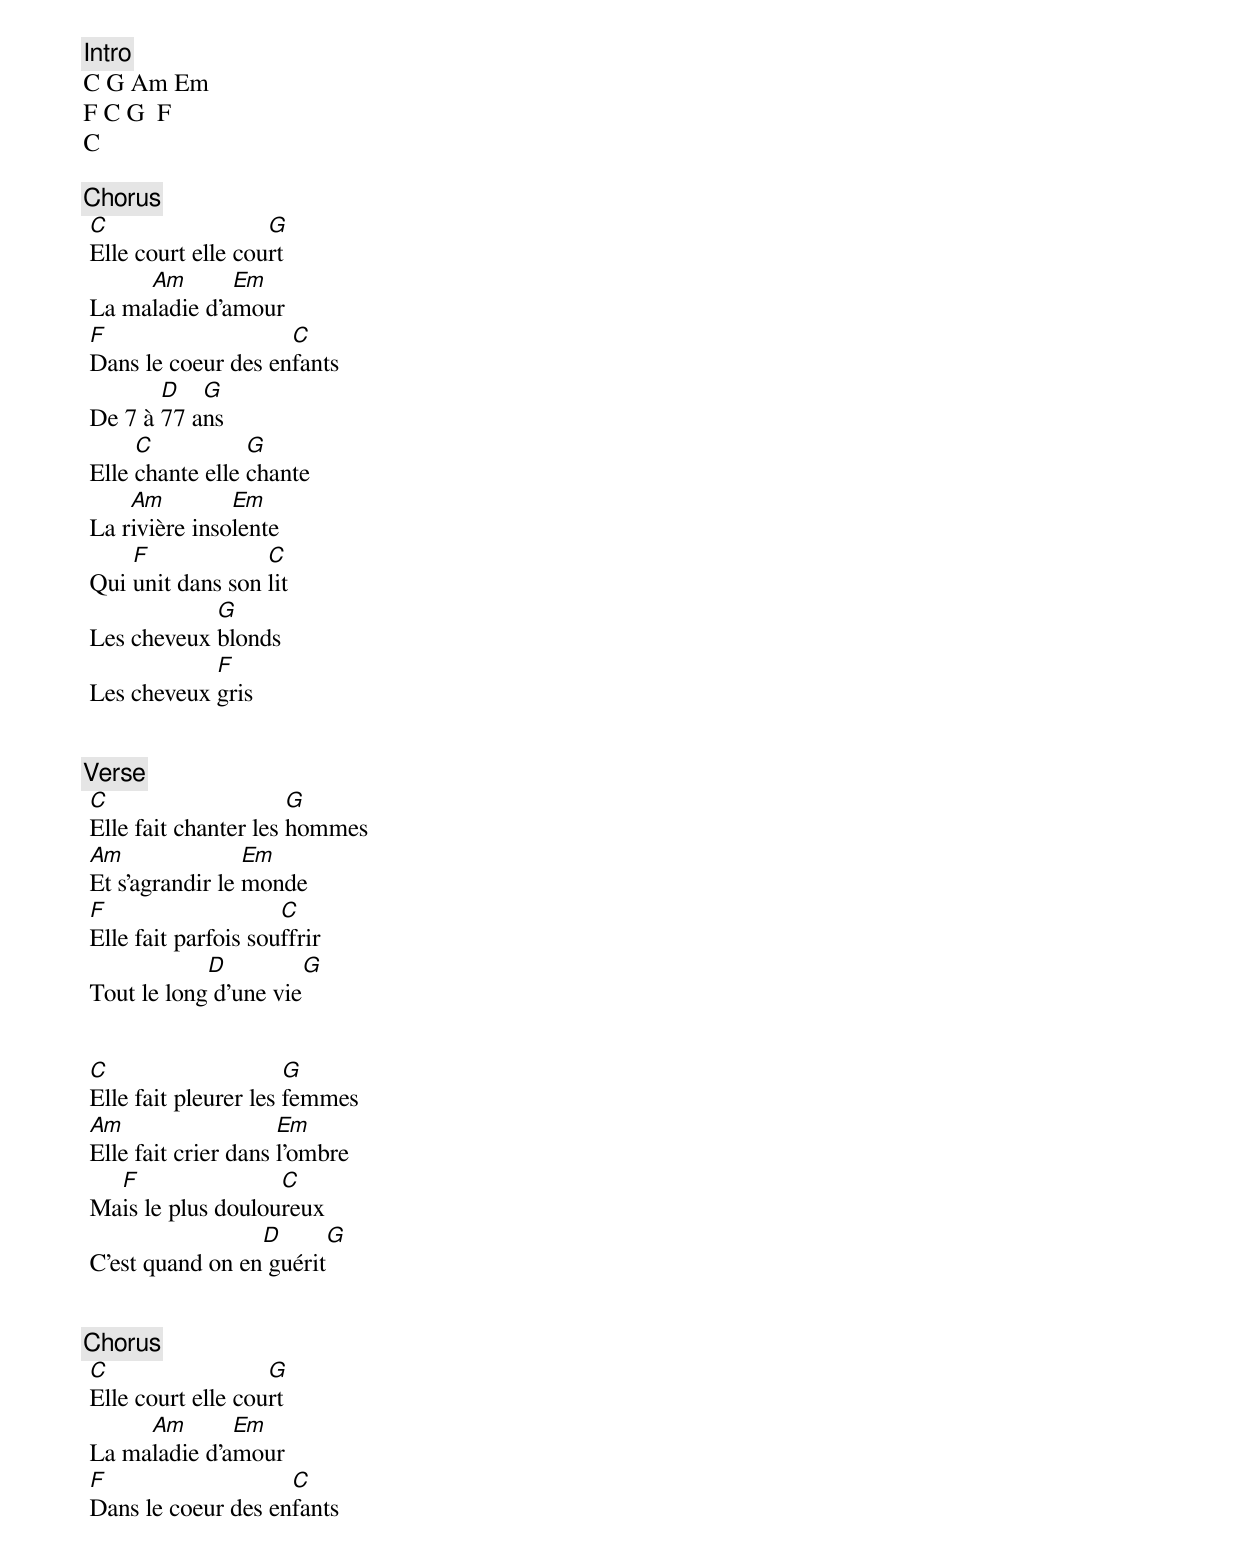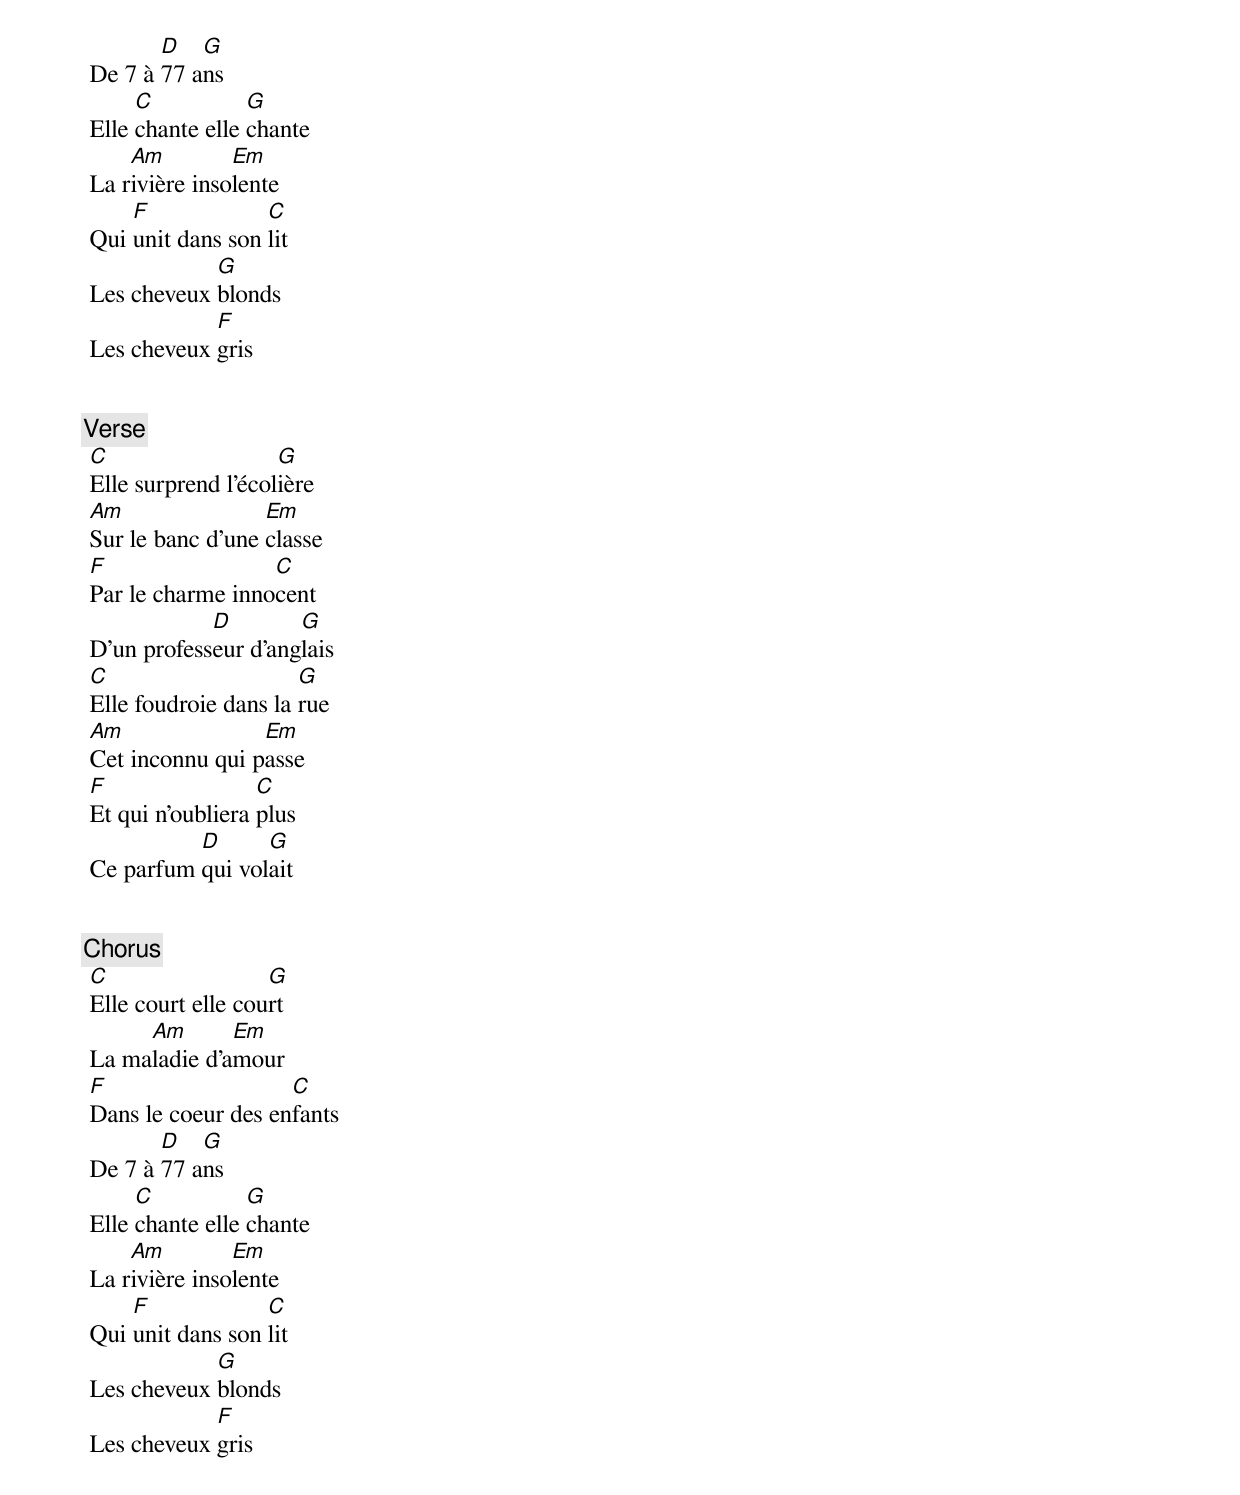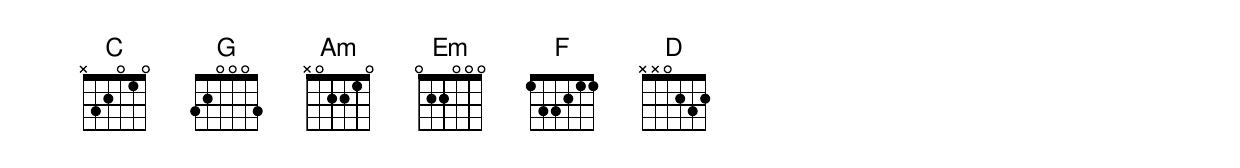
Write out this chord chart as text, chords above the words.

[Intro]
C G Am Em
F C G  F
C

[Chorus]
 C                  G
 Elle court elle court
      Am       Em
 La maladie d'amour
 F                   C
 Dans le coeur des enfants
        D   G
 De 7 à 77 ans
      C           G
 Elle chante elle chante
     Am         Em
 La rivière insolente
     F             C
 Qui unit dans son lit
             G
 Les cheveux blonds
             F
 Les cheveux gris


[Verse]
 C                     G
 Elle fait chanter les hommes
 Am               Em
 Et s'agrandir le monde
 F                    C
 Elle fait parfois souffrir
             D           G
 Tout le long d'une vie


 C                     G
 Elle fait pleurer les femmes
 Am                   Em
 Elle fait crier dans l'ombre
   F                C
 Mais le plus douloureux
                  D      G
 C'est quand on en guérit


 [Chorus]
 C                  G
 Elle court elle court
      Am       Em
 La maladie d'amour
 F                   C
 Dans le coeur des enfants
        D   G
 De 7 à 77 ans
      C           G
 Elle chante elle chante
     Am         Em
 La rivière insolente
     F             C
 Qui unit dans son lit
             G
 Les cheveux blonds
             F
 Les cheveux gris


[Verse]
 C                   G
 Elle surprend l'écolière
 Am                Em
 Sur le banc d'une classe
 F                 C
 Par le charme innocent
             D        G
 D'un professeur d'anglais
 C                     G
 Elle foudroie dans la rue
 Am               Em
 Cet inconnu qui passe
 F                 C
 Et qui n'oubliera plus
           D      G
 Ce parfum qui volait


 [Chorus]
 C                  G
 Elle court elle court
      Am       Em
 La maladie d'amour
 F                   C
 Dans le coeur des enfants
        D   G
 De 7 à 77 ans
      C           G
 Elle chante elle chante
     Am         Em
 La rivière insolente
     F             C
 Qui unit dans son lit
             G
 Les cheveux blonds
             F
 Les cheveux gris
